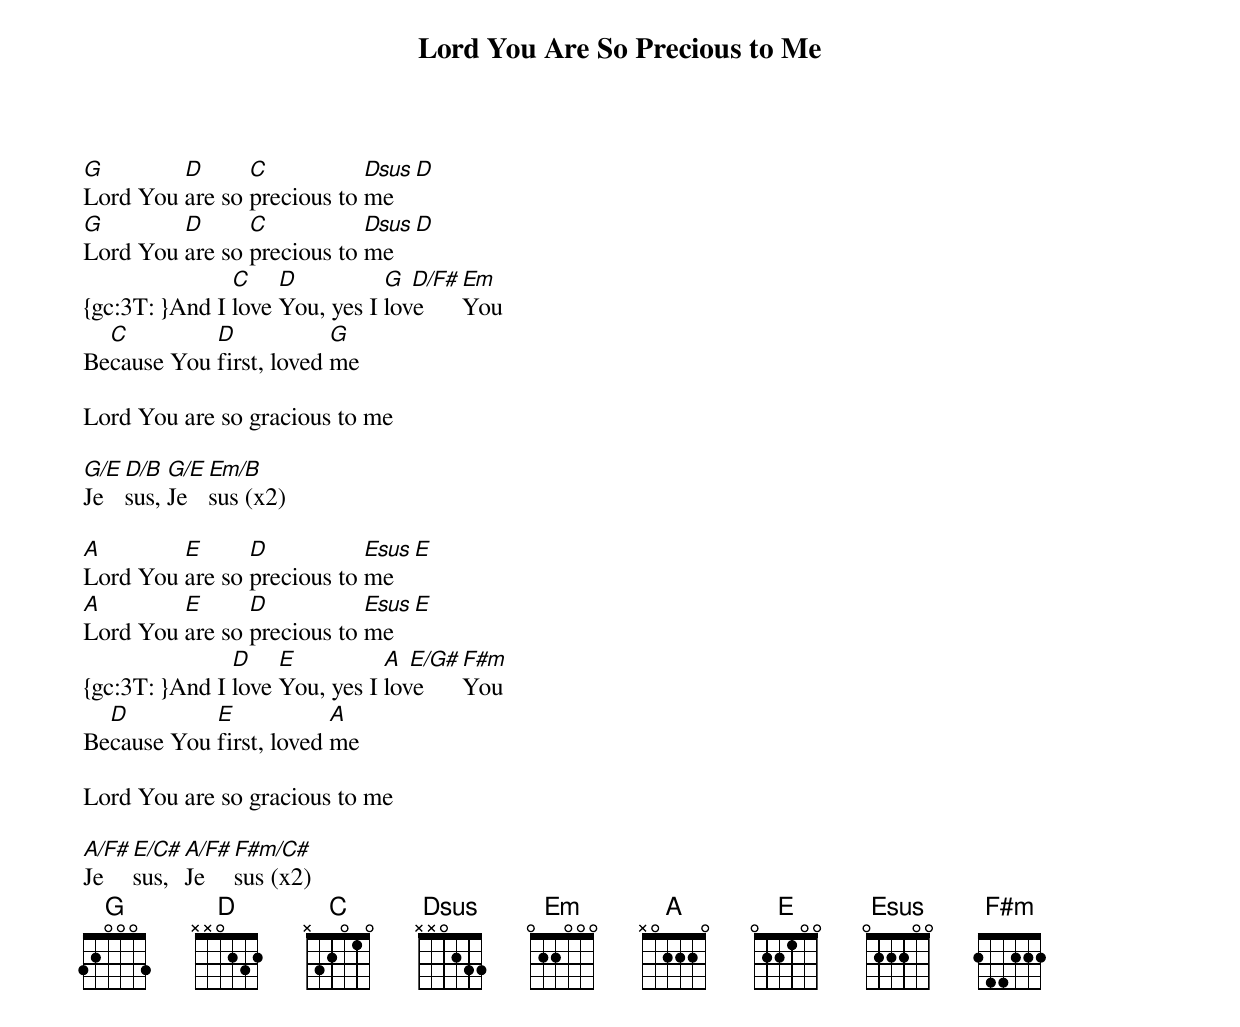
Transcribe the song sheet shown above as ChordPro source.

{title: Lord You Are So Precious to Me}
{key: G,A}
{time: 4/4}
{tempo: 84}
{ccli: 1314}
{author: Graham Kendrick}
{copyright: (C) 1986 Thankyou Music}

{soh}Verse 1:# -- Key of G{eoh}
[G]Lord You [D]are so [C]precious to [Dsus]me [D]
[G]Lord You [D]are so [C]precious to [Dsus]me [D]
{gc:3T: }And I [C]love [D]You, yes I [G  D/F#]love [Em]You
Be[C]cause You [D]first, loved [G]me

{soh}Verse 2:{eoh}
Lord You are so gracious to me

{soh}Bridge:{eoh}
[G/E]Je[D/B]sus, [G/E]Je[Em/B]sus (x2)

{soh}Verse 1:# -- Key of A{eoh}
[A]Lord You [E]are so [D]precious to [Esus]me [E]
[A]Lord You [E]are so [D]precious to [Esus]me [E]
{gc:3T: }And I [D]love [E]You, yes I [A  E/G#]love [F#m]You
Be[D]cause You [E]first, loved [A]me

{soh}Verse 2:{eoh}
Lord You are so gracious to me

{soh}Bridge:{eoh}
[A/F#]Je[E/C#]sus, [A/F#]Je[F#m/C#]sus (x2)
